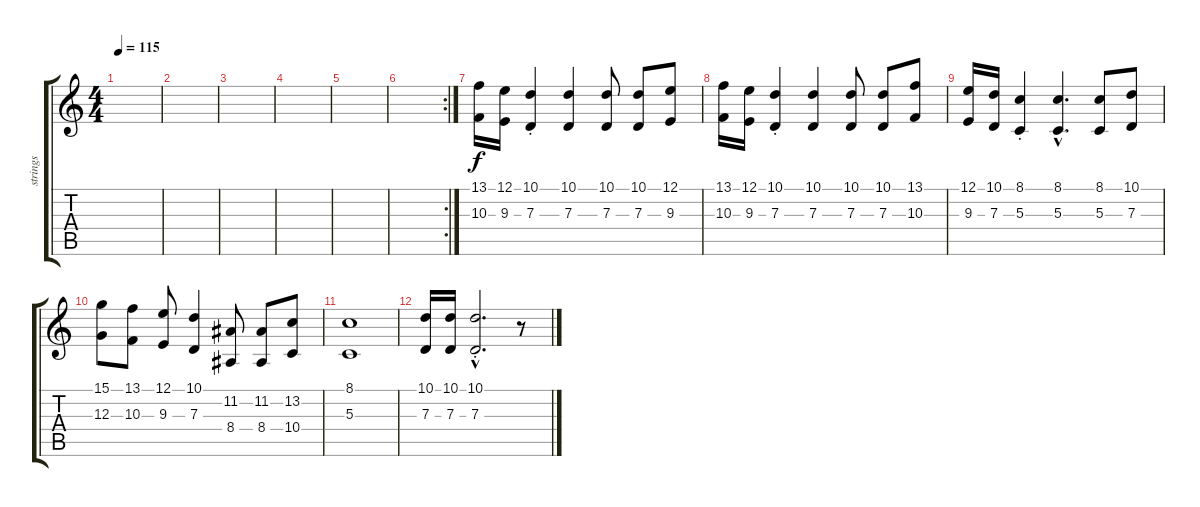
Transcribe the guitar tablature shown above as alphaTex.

\track ("strings" "strings") {instrument stringensemble1}
\staff {score tabs}
\tuning (E4 B3 G3 D3 A2 E2) {hide}
\ts (4 4)
\tempo 115
\clef g2
\ks c
|
|
|
|
|
\rc 2
|
(13.1 10.3).16 (12.1 9.3).16 (10.1{st} 7.3{st}).4 (10.1 7.3).4 (10.1 7.3).8 (10.1 7.3).8 (12.1 9.3).8 |
(13.1 10.3).16 (12.1 9.3).16 (10.1{st} 7.3{st}).4 (10.1 7.3).4 (10.1 7.3).8 (10.1 7.3).8 (13.1 10.3).8 |
(12.1 9.3).16 (10.1 7.3).16 (8.1{st} 5.3{st}).4 (8.1{hac} 5.3{hac}).4{d} (8.1 5.3).8 (10.1 7.3).8 |
(15.1 12.3).8 (13.1 10.3).8 (12.1 9.3).8 (10.1 7.3).4 (11.2 8.4).8 (11.2 8.4).8 (13.2 10.4).8 |
(8.1 5.3).1 |
(10.1 7.3).16 (10.1 7.3).16 (10.1{hac st} 7.3{hac st}).2{d} r.8
